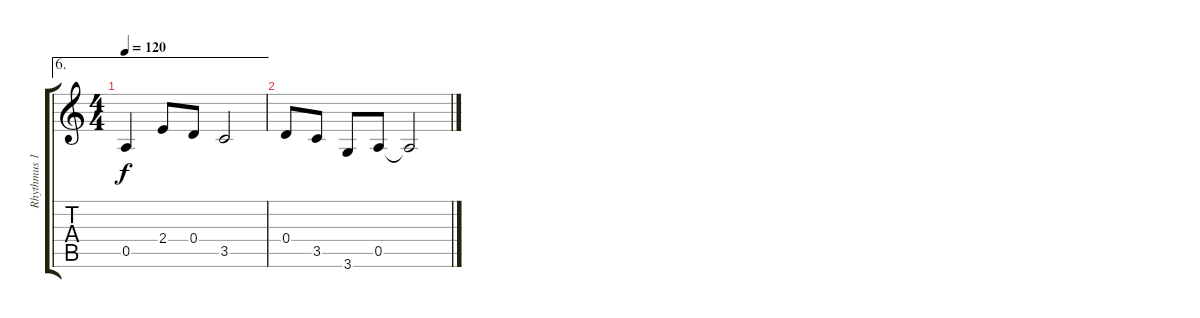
\track ("Rhythmus 1" "Rhythmus 1") {instrument electricguitarclean}
\staff {score tabs}
\tuning (E4 B3 G3 D3 A2 E2) {hide}
\ae 6
\ts (4 4)
\tempo 120
\clef g2
\ks c
0.5.4{dy f} 2.4.8 0.4.8 3.5.2 |
0.4.8 3.5.8 3.6.8 0.5.8 0.5{t}.2
